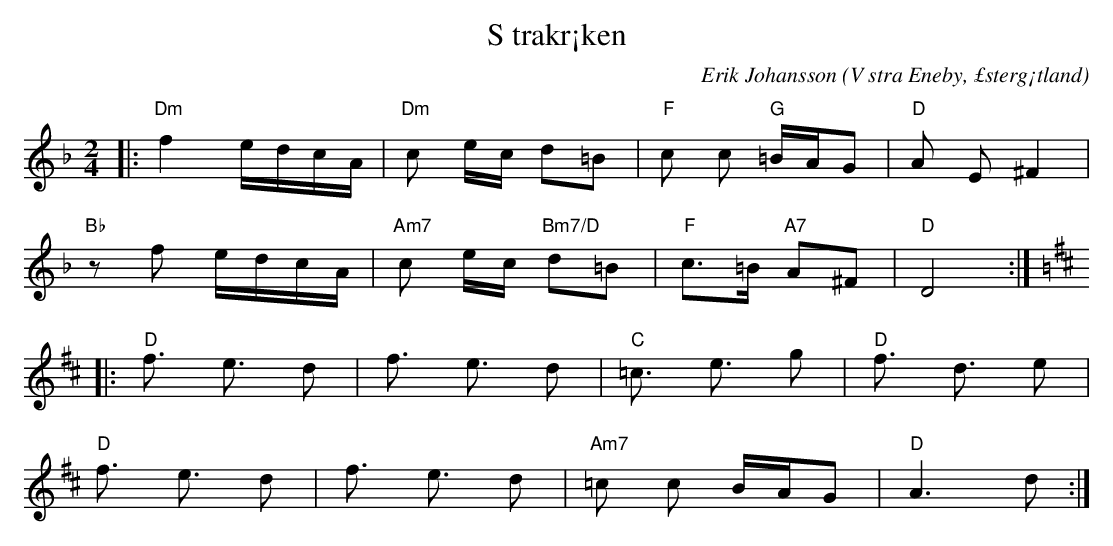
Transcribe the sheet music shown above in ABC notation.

X:1
T:S trakr¡ken
C:Erik Johansson
O:V stra Eneby, £sterg¡tland
Q:90
M:2/4
L:1/8
K:Dm
|:"Dm"f2 e/d/c/A/ |"Dm"c e/c/ d=B| "F" c c "G" =B/A/G | "D" A E ^F2 |
"Bb" zf e/d/c/A/ |"Am7"c e/c/ "Bm7/D"d=B| "F" c>=B  "A7" A^F | "D" D4 :|
K:D
|:"D" f3/2 e3/2 d |f3/2 e3/2 d| "C" =c3/2 e3/2 g| "D" f3/2 d3/2 e |
"D" f3/2 e3/2 d |f3/2 e3/2 d| "Am7" =c c B/A/G  | "D" A3  d:|
